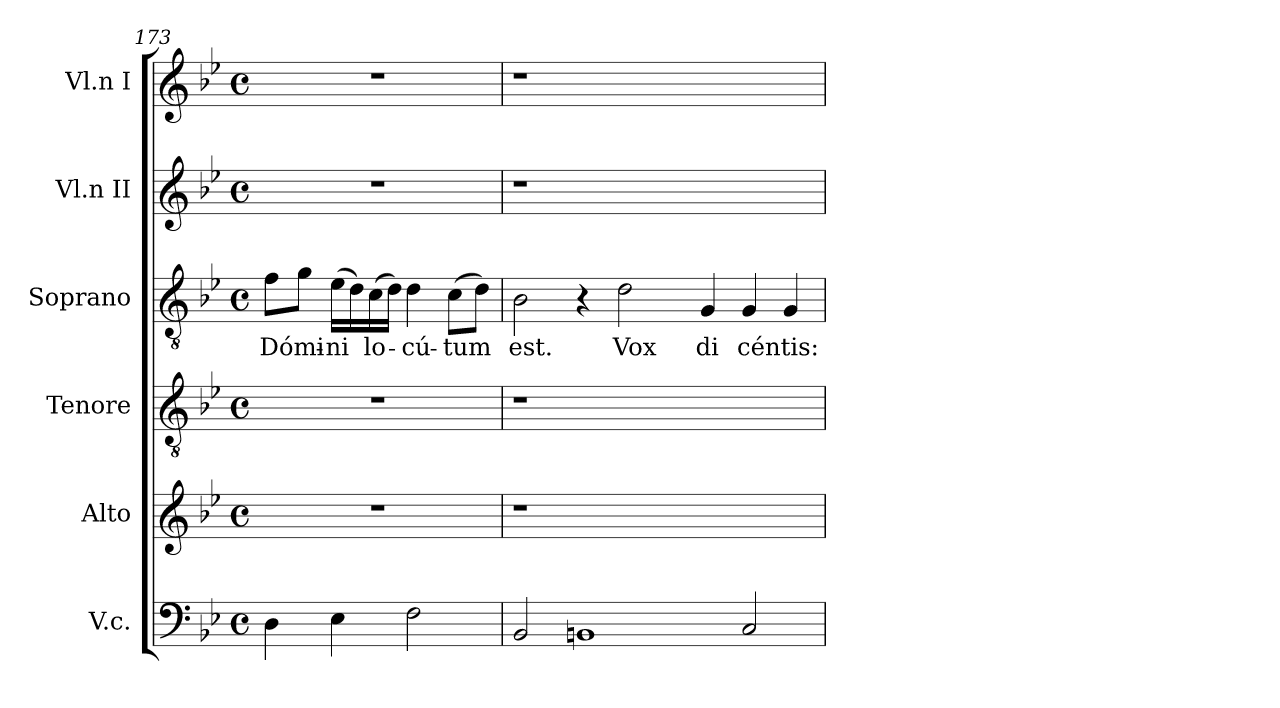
**kern	**kern	**kern	**kern	**text	**kern	**kern
*part6	*part5	*part4	*part3	*part3	*part2	*part1
*staff6	*staff5	*staff4	*staff3	*staff3	*staff2	*staff1
*I"V.c.	*I"Alto	*I"Tenore	*I"Soprano	*	*I"Vl.n II	*I"Vl.n I
*I'V.c.	*I'Alto	*I'Tenore	*I'Soprano	*	*I'Vl.n II	*I'Vl.n I
*clefF4	*clefG2	*clefGv2	*clefGv2	*	*clefG2	*clefG2
*k[b-e-]	*k[b-e-]	*k[b-e-]	*k[b-e-]	*	*k[b-e-]	*k[b-e-]
*B-:	*B-:	*B-:	*B-:	*	*B-:	*B-:
*M4/4	*M4/4	*M4/4	*M4/4	*	*M4/4	*M4/4
*met(c)	*met(c)	*met(c)	*met(c)	*	*met(c)	*met(c)
=173	=173	=173	=173	=173	=173	=173
!	!	!	!	!LO:LY:b	!	!
4D\	1r	1r	8f\L	Dómi-	1r	1r
.	.	.	8g\J	.	.	.
!	!	!	!	!LO:LY:b	!	!
4E-\	.	.	(>16e-\LL	-ni	.	.
.	.	.	16d\)	.	.	.
!	!	!	!	!LO:LY:b	!	!
.	.	.	(>16c\	lo-	.	.
.	.	.	16d\JJ)	.	.	.
!	!	!	!	!LO:LY:b	!	!
2F\	.	.	4d\	-cú-	.	.
!	!	!	!	!LO:LY:b	!	!
.	.	.	(>8c\L	-tum	.	.
.	.	.	8d\J)	.	.	.
!!LO:PB:g=z
=174	=174	=174	=174	=174	=174	=174
!	!	!	!	!LO:LY:b	!	!
2BB-/	1r	1r	2B-\	est.	1r	1r
1BBn	.	.	4r	.	.	.
!	!	!	!	!LO:LY:b	!	!
.	.	.	2d\	Vox	.	.
.	1ryy	1ryy	.	.	1ryy	1ryy
!	!	!	!	!LO:LY:b	!	!
.	.	.	4G/	di	.	.
!	!	!	!	!LO:LY:b	!	!
2C/	.	.	4G/	céntis:	.	.
.	.	.	4G/	.	.	.
=	=	=	=	=	=	=
*-	*-	*-	*-	*-	*-	*-
